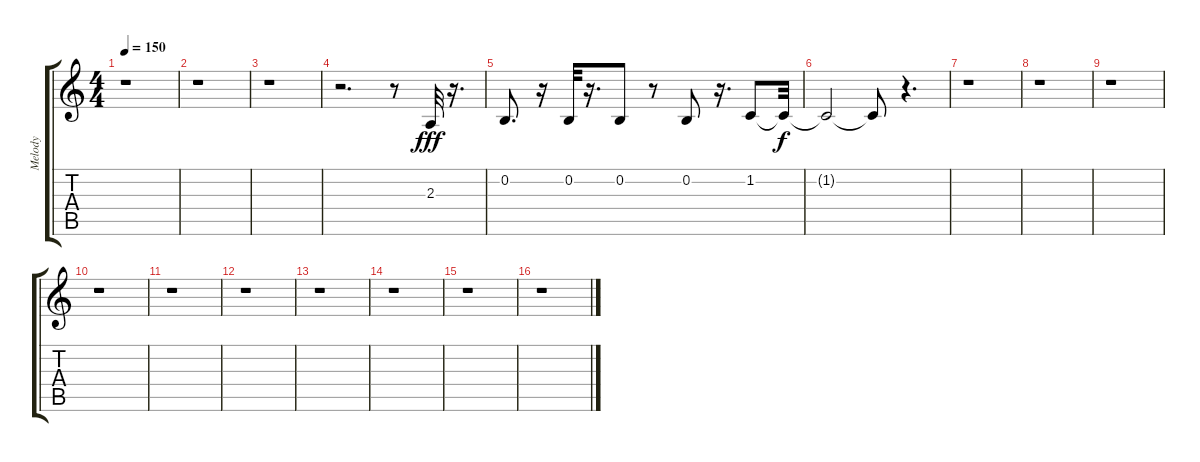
\track ("Melody" "Melody") {instrument oboe}
\staff {score tabs}
\tuning (E4 B3 G3 D3 A2 E2) {hide}
\ts (4 4)
\tempo 150
\clef g2
\ks c
r.1{dy f} |
r.1 |
r.1 |
r.2{d} r.8 2.3.32{dy fff} r.16{d} |
0.2.8{d} r.16 0.2.32 r.16{d} 0.2.8 r.8 0.2.8 r.16{d} 1.2.8 1.2{t}.32{dy f} |
1.2{t}.2 1.2{t}.8 r.4{d} |
r.1 |
r.1 |
r.1 |
r.1 |
r.1 |
r.1 |
r.1 |
r.1 |
r.1 |
r.1
